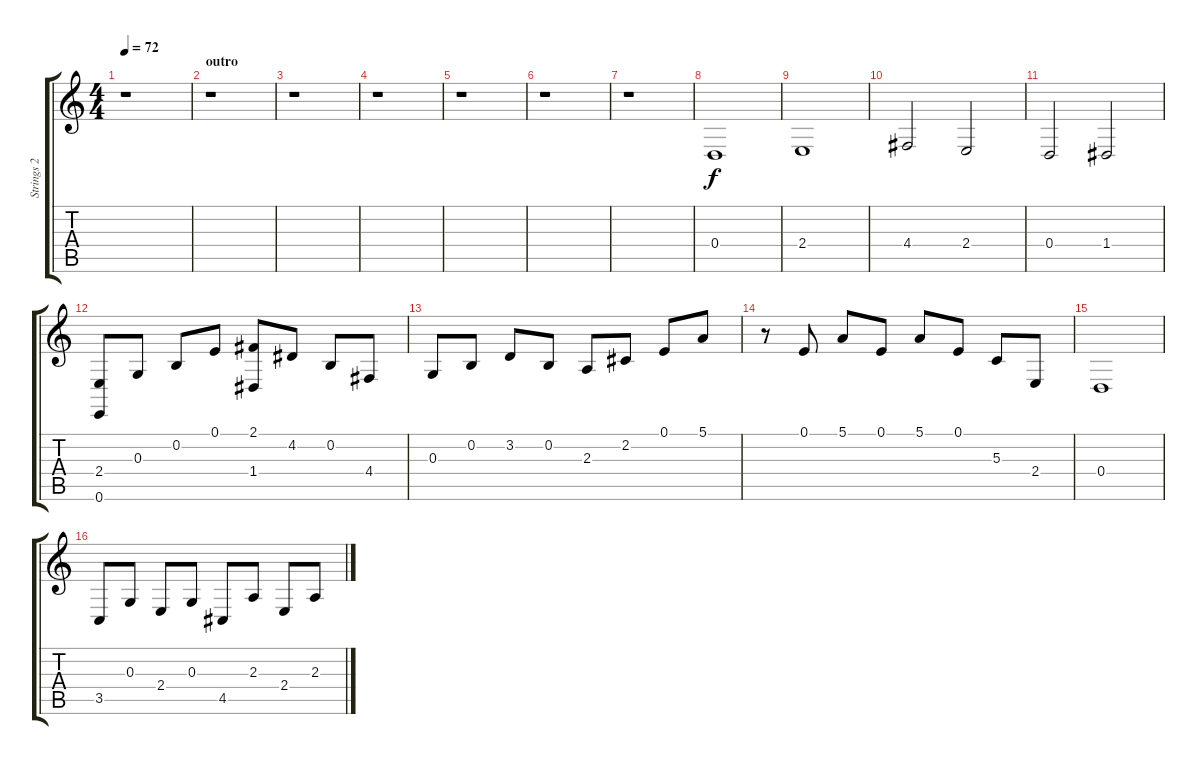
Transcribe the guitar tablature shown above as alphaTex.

\track ("Strings 2 (May)" "Strings 2 ") {instrument stringensemble1}
\staff {score tabs}
\tuning (E4 B3 G3 D3 A2 E2) {hide}
\ts (4 4)
\tempo 72
\clef g2
\ks c
r.1{dy f} |
\section ("" "outro")
r.1 |
r.1 |
r.1 |
r.1 |
r.1 |
r.1 |
0.4.1 |
2.4.1 |
4.4.2 2.4.2 |
0.4.2 1.4.2 |
(2.4 0.6).8 0.3.8 0.2.8 0.1.8 (2.1 1.4).8 4.2.8 0.2.8 4.4.8 |
0.3.8 0.2.8 3.2.8 0.2.8 2.3.8 2.2.8 0.1.8 5.1.8 |
r.8 0.1.8 5.1.8 0.1.8 5.1.8 0.1.8 5.3.8 2.4.8 |
0.4.1 |
3.5.8 0.3.8 2.4.8 0.3.8 4.5.8 2.3.8 2.4.8 2.3.8
